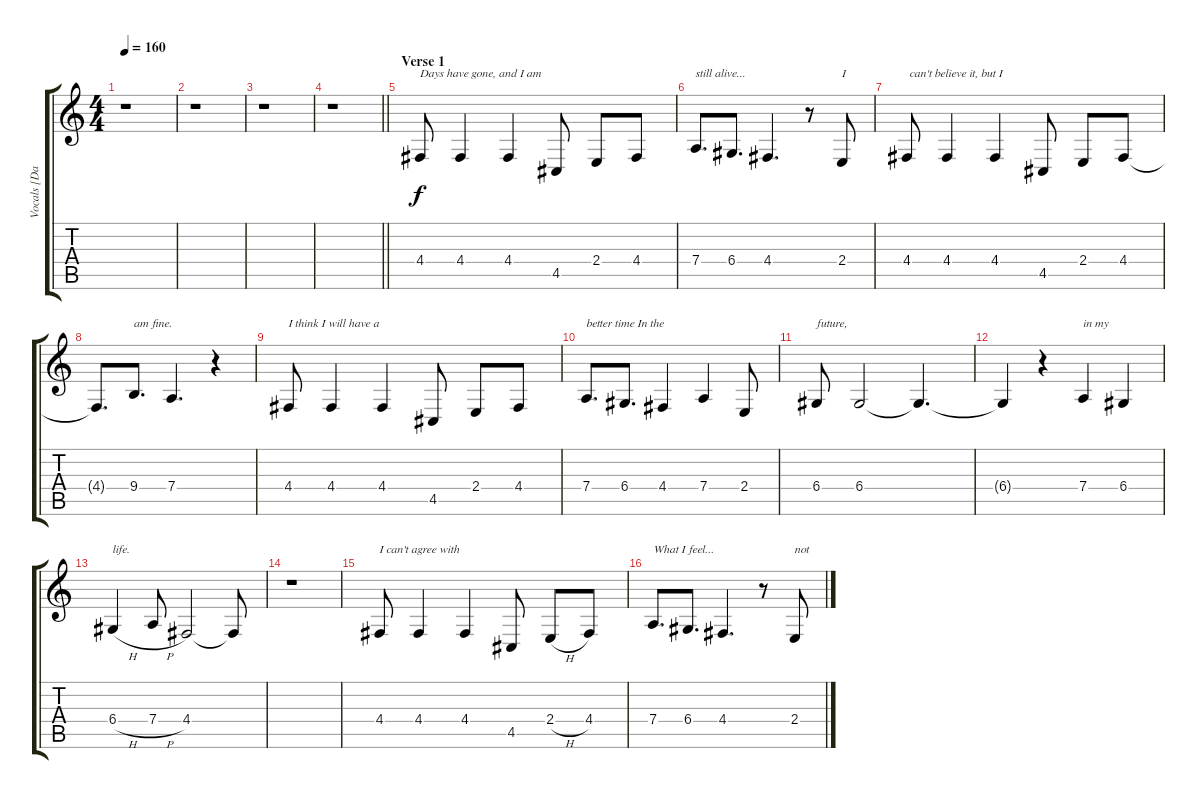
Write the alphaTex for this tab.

\track ("Vocals [Dan]" "Vocals [Da") {instrument lead6voice}
\staff {score tabs}
\tuning (E4 B3 G3 D3 A2 E2) {hide}
\ts (4 4)
\tempo 160
\clef g2
\ks c
r.1{dy f} |
r.1 |
r.1 |
\barLineRight lightlight
r.1 |
\section ("" "Verse 1")
4.4.8{txt "Days have gone, and I am "} 4.4.4 4.4.4 4.5.8 2.4.8 4.4.8 |
7.4.8{d txt "still alive..."} 6.4.8{d} 4.4.4{d} r.8 2.4.8{txt "I"} |
4.4.8{txt " can't believe it, but I"} 4.4.4 4.4.4 4.5.8 2.4.8 4.4.8 |
4.4{t}.8{d} 9.4.8{d txt "am fine."} 7.4.4{d} r.4 |
4.4.8{txt "I think I will have a"} 4.4.4 4.4.4 4.5.8 2.4.8 4.4.8 |
7.4.8{d txt "better time In the"} 6.4.8{d} 4.4.4 7.4.4 2.4.8 |
6.4.8{txt "future,"} 6.4.2 6.4{t}.4{d} |
6.4{t}.4 r.4 7.4.4{txt "in my"} 6.4.4 |
6.4{h}.4{txt "life."} 7.4{h}.8 4.4.2 4.4{t}.8 |
r.1 |
4.4.8{txt "I can't agree with"} 4.4.4 4.4.4 4.5.8 2.4{h}.8 4.4.8 |
7.4.8{d txt "What I feel..."} 6.4.8{d} 4.4.4{d} r.8 2.4.8{txt "not"}
